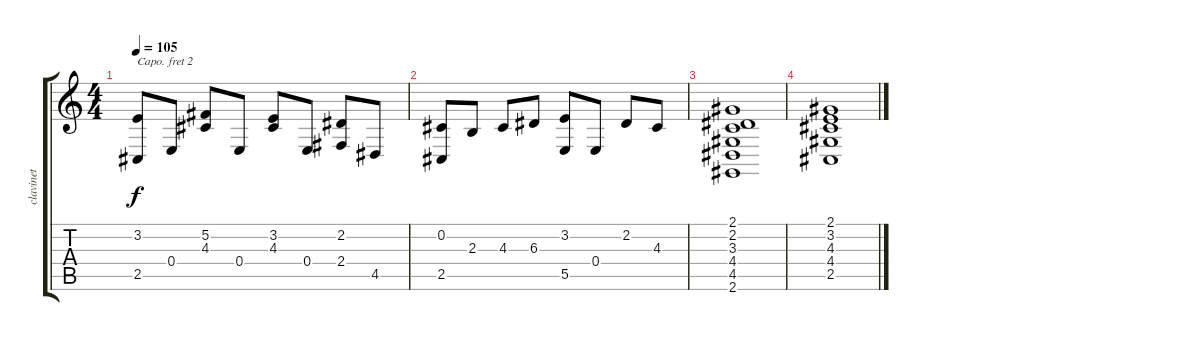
\track ("clavinet" "clavinet") {instrument clavinet}
\staff {score tabs}
\capo 2
\tuning (E4 B3 G3 D3 A2 E2) {hide}
\ts (4 4)
\tempo 105
\clef g2
\ks c
(3.2 2.5).8{dy f} 0.4.8 (5.2 4.3).8 0.4.8 (3.2 4.3).8 0.4.8 (2.2 2.4).8 4.5.8 |
(0.2 2.5).8 2.3.8 4.3.8 6.3.8 (3.2 5.5).8 0.4.8 2.2.8 4.3.8 |
(2.1 2.2 3.3 4.4 4.5 2.6).1 |
(2.1 3.2 4.3 4.4 2.5).1
